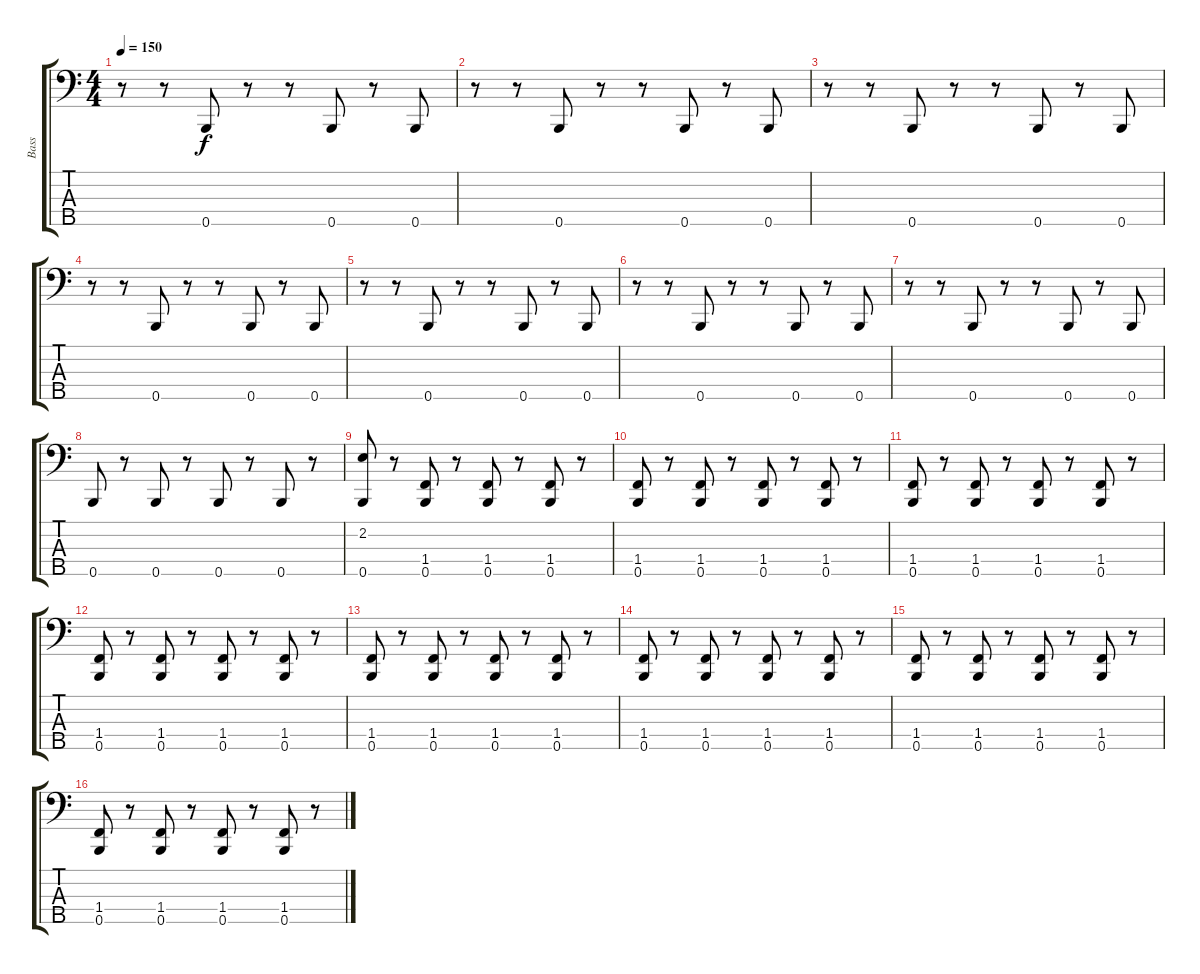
\track ("Bass" "Bass") {instrument electricbasspick}
\staff {score tabs}
\tuning (G2 D2 A1 E1 B0) {hide}
\ts (4 4)
\tempo 150
\clef f4
\ks c
r.8{dy f} r.8 0.5.8 r.8 r.8 0.5.8 r.8 0.5.8 |
r.8 r.8 0.5.8 r.8 r.8 0.5.8 r.8 0.5.8 |
r.8 r.8 0.5.8 r.8 r.8 0.5.8 r.8 0.5.8 |
r.8 r.8 0.5.8 r.8 r.8 0.5.8 r.8 0.5.8 |
r.8 r.8 0.5.8 r.8 r.8 0.5.8 r.8 0.5.8 |
r.8 r.8 0.5.8 r.8 r.8 0.5.8 r.8 0.5.8 |
r.8 r.8 0.5.8 r.8 r.8 0.5.8 r.8 0.5.8 |
0.5.8 r.8 0.5.8 r.8 0.5.8 r.8 0.5.8 r.8 |
(2.2 0.5).8 r.8 (1.4 0.5).8 r.8 (1.4 0.5).8 r.8 (1.4 0.5).8 r.8 |
(1.4 0.5).8 r.8 (1.4 0.5).8 r.8 (1.4 0.5).8 r.8 (1.4 0.5).8 r.8 |
(1.4 0.5).8 r.8 (1.4 0.5).8 r.8 (1.4 0.5).8 r.8 (1.4 0.5).8 r.8 |
(1.4 0.5).8 r.8 (1.4 0.5).8 r.8 (1.4 0.5).8 r.8 (1.4 0.5).8 r.8 |
(1.4 0.5).8 r.8 (1.4 0.5).8 r.8 (1.4 0.5).8 r.8 (1.4 0.5).8 r.8 |
(1.4 0.5).8 r.8 (1.4 0.5).8 r.8 (1.4 0.5).8 r.8 (1.4 0.5).8 r.8 |
(1.4 0.5).8 r.8 (1.4 0.5).8 r.8 (1.4 0.5).8 r.8 (1.4 0.5).8 r.8 |
(1.4 0.5).8 r.8 (1.4 0.5).8 r.8 (1.4 0.5).8 r.8 (1.4 0.5).8 r.8
